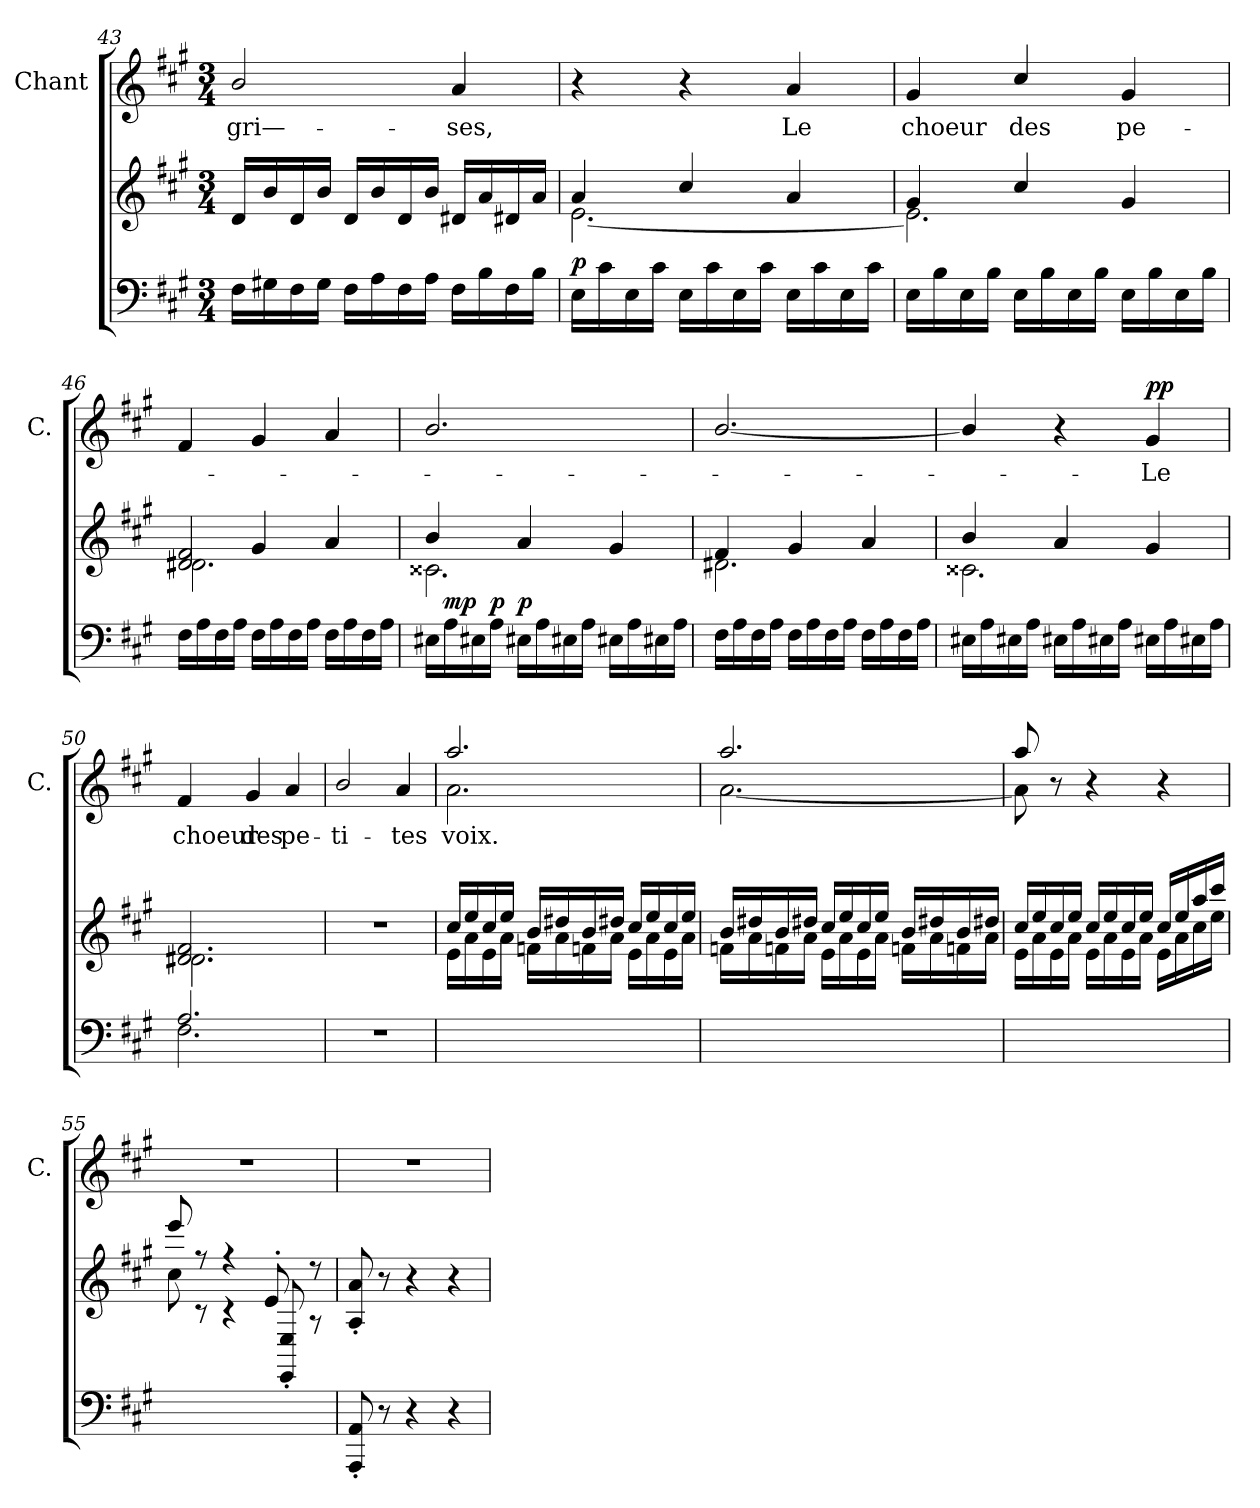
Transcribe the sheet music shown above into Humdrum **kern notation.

**kern	**dynam	**kern	**kern	**text	**dynam
*part3	*part3	*part2	*part1	*part1	*part1
*staff3	*staff3	*staff2	*staff1	*staff1	*staff1
*	*	*	*I"Chant	*	*
*	*	*	*I'C.	*	*
!!LO:LB:g=z
*clefF4	*	*clefG2	*clefG2	*	*
*k[f#c#g#]	*	*k[f#c#g#]	*k[f#c#g#]	*	*
*M3/4	*	*M3/4	*M3/4	*	*
=43	=43	=43	=43	=43	=43
16F#i\LL	.	16dj/LL	2bj/	gri—-	.
16G#Xi\	.	16bj/	.	.	.
16F#i\	.	16dj/	.	.	.
16G#i\JJ	.	16bj/JJ	.	.	.
16F#i\LL	.	16dj/LL	.	.	.
16Ai\	.	16bj/	.	.	.
16F#i\	.	16dj/	.	.	.
16Ai\JJ	.	16bj/JJ	.	.	.
16F#i\LL	.	16d#Xj/LL	4aj/	ses,	.
16Bi\	.	16aj/	.	.	.
16F#i\	.	16d#Xj/	.	.	.
16Bi\JJ	.	16aj/JJ	.	.	.
=44	=44	=44	=44	=44	=44
*	*	*^	*	*	*
!	!LO:DY:a	!	!	!	!	!
16Ei\LL	p	4aj/	[2.eZ\	4r	.	.
16c#i\	.	.	.	.	.	.
16Ei\	.	.	.	.	.	.
16c#i\JJ	.	.	.	.	.	.
16Ei\LL	.	4cc#j/	.	4r	.	.
16c#i\	.	.	.	.	.	.
16Ei\	.	.	.	.	.	.
16c#i\JJ	.	.	.	.	.	.
16Ei\LL	.	4aj/	.	4aj/	Le	.
16c#i\	.	.	.	.	.	.
16Ei\	.	.	.	.	.	.
16c#i\JJ	.	.	.	.	.	.
=45	=45	=45	=45	=45	=45	=45
16Ei\LL	.	4g#j/	2.eZ\]	4g#j/	choeur	.
16Bi\	.	.	.	.	.	.
16Ei\	.	.	.	.	.	.
16Bi\JJ	.	.	.	.	.	.
16Ei\LL	.	4cc#j/	.	4cc#j/	des	.
16Bi\	.	.	.	.	.	.
16Ei\	.	.	.	.	.	.
16Bi\JJ	.	.	.	.	.	.
16Ei\LL	.	4g#j/	.	4g#j/	pe-	.
16Bi\	.	.	.	.	.	.
16Ei\	.	.	.	.	.	.
16Bi\JJ	.	.	.	.	.	.
!!LO:PB:g=z
=46	=46	=46	=46	=46	=46	=46
*	*	*	*^	*	*	*
16F#i\LL	.	2f#j/ 2d#Xj/	2.d#XZ\	16ryy	4f#j/	.	.
16Ai\	.	.	.	16ryy	.	.	.
16F#i\	.	.	.	16ryy	.	.	.
16Ai\JJ	.	.	.	16ryy	.	.	.
16F#i\LL	.	.	.	4g#V/	4g#j/	.	.
16Ai\	.	.	.	.	.	.	.
16F#i\	.	.	.	.	.	.	.
16Ai\JJ	.	.	.	.	.	.	.
16F#i\LL	.	4aj/	.	4ryy	4aj/	.	.
16Ai\	.	.	.	.	.	.	.
16F#i\	.	.	.	.	.	.	.
16Ai\JJ	.	.	.	.	.	.	.
*	*	*	*v	*v	*	*	*
=47	=47	=47	=47	=47	=47	=47
16E#Xi\LL	.	4bj/	2.c##XZ\	2.bj/	.	.
!	!LO:DY:a	!	!	!	!	!
16Ai\	mp	.	.	.	.	.
16E#Xi\	.	.	.	.	.	.
!	!LO:DY:a	!	!	!	!	!
16Ai\JJ	p	.	.	.	.	.
!	!LO:DY:a	!	!	!	!	!
16E#Xi\LL	p	4aj/	.	.	.	.
16Ai\	.	.	.	.	.	.
16E#Xi\	.	.	.	.	.	.
16Ai\JJ	.	.	.	.	.	.
16E#Xi\LL	.	4g#j/	.	.	.	.
16Ai\	.	.	.	.	.	.
16E#Xi\	.	.	.	.	.	.
16Ai\JJ	.	.	.	.	.	.
=48	=48	=48	=48	=48	=48	=48
16F#i\LL	.	4f#j/	2.d#XZ\	[2.bj/	.	.
16Ai\	.	.	.	.	.	.
16F#i\	.	.	.	.	.	.
16Ai\JJ	.	.	.	.	.	.
16F#i\LL	.	4g#j/	.	.	.	.
16Ai\	.	.	.	.	.	.
16F#i\	.	.	.	.	.	.
16Ai\JJ	.	.	.	.	.	.
16F#i\LL	.	4aj/	.	.	.	.
16Ai\	.	.	.	.	.	.
16F#i\	.	.	.	.	.	.
16Ai\JJ	.	.	.	.	.	.
!!LO:LB:g=z
=49	=49	=49	=49	=49	=49	=49
16E#Xi\LL	.	4bj/	2.c##XZ\	4bj/]	.	.
16Ai\	.	.	.	.	.	.
16E#Xi\	.	.	.	.	.	.
16Ai\JJ	.	.	.	.	.	.
16E#Xi\LL	.	4aj/	.	4r	.	.
16Ai\	.	.	.	.	.	.
16E#Xi\	.	.	.	.	.	.
16Ai\JJ	.	.	.	.	.	.
!	!	!	!	!	!	!LO:DY:a
16E#Xi\LL	.	4g#j/	.	4g#j/	Le	pp
16Ai\	.	.	.	.	.	.
16E#Xi\	.	.	.	.	.	.
16Ai\JJ	.	.	.	.	.	.
=50	=50	=50	=50	=50	=50	=50
*^	*	*	*	*	*	*
2.Ai/	2.F#V\	.	2.f#j/ 2.d#Xj/	2.d#Z\	4f#j/	choeur	.
.	.	.	.	.	4g#j/	des	.
.	.	.	.	.	4aj/	pe-	.
*v	*v	*	*	*	*	*	*
*	*	*v	*v	*	*	*
=51	=51	=51	=51	=51	=51
2.r	.	2.r	2bj/	ti-	.
.	.	.	4aj/	tes	.
=52	=52	=52	=52	=52	=52
*	*	*^	*	*	*
*	*	*	*	*^	*	*
2.ryy	.	16cc#j/LL	16ei\LL	2.aaj/	2.ai\	voix.	.
.	.	16eej/	16ai\	.	.	.	.
.	.	16cc#j/	16ei\	.	.	.	.
.	.	16eej/JJ	16ai\JJ	.	.	.	.
.	.	16bj/LL	16fni\LL	.	.	.	.
.	.	16dd#Xj/	16ai\	.	.	.	.
.	.	16bj/	16fni\	.	.	.	.
.	.	16dd#Xj/JJ	16ai\JJ	.	.	.	.
.	.	16cc#j/LL	16ei\LL	.	.	.	.
.	.	16eej/	16ai\	.	.	.	.
.	.	16cc#j/	16ei\	.	.	.	.
.	.	16eej/JJ	16ai\JJ	.	.	.	.
!!LO:LB:g=z	!!
=53	=53	=53	=53	=53	=53	=53	=53
2.ryy	.	16bj/LL	16fni\LL	2.aaj/	[2.ai\	.	.
.	.	16dd#Xj/	16ai\	.	.	.	.
.	.	16bj/	16fni\	.	.	.	.
.	.	16dd#Xj/JJ	16ai\JJ	.	.	.	.
.	.	16cc#j/LL	16ei\LL	.	.	.	.
.	.	16eej/	16ai\	.	.	.	.
.	.	16cc#j/	16ei\	.	.	.	.
.	.	16eej/JJ	16ai\JJ	.	.	.	.
.	.	16bj/LL	16fni\LL	.	.	.	.
.	.	16dd#Xj/	16ai\	.	.	.	.
.	.	16bj/	16fni\	.	.	.	.
.	.	16dd#Xj/JJ	16ai\JJ	.	.	.	.
=54	=54	=54	=54	=54	=54	=54	=54
2.ryy	.	16cc#j/LL	16ei\LL	8aaj/	8ai\]	.	.
.	.	16eej/	16ai\	.	.	.	.
.	.	16cc#j/	16ei\	8r	2ryy	.	.
.	.	16eej/JJ	16ai\JJ	.	.	.	.
.	.	16cc#j/LL	16ei\LL	4r	.	.	.
.	.	16eej/	16ai\	.	.	.	.
.	.	16cc#j/	16ei\	.	.	.	.
.	.	16eej/JJ	16ai\JJ	.	.	.	.
.	.	16cc#j/LL	16ei\LL	4r	.	.	.
.	.	16eej/	16ai\	.	.	.	.
.	.	16aaj/	16cc#i\	.	8ryy	.	.
.	.	16ccc#j/JJ	16eei\JJ	.	.	.	.
*	*	*	*	*v	*v	*	*
=55	=55	=55	=55	=55	=55	=55
2.ryy	.	8eeej/	8cc#i\	2.r	.	.
.	.	8r	8r	.	.	.
.	.	4r	4r	.	.	.
.	.	8e'<j/	8Ei'</ 8EEi'</	.	.	.
.	.	8r	8r	.	.	.
*	*	*v	*v	*	*	*
=56	=56	=56	=56	=56	=56
8AAi'</ 8AAAi'</	.	8aj'</ 8Aj'</	2.r	.	.
8r	.	8r	.	.	.
4r	.	4r	.	.	.
4r	.	4r	.	.	.
=	=	=	=	=	=
*-	*-	*-	*-	*-	*-
